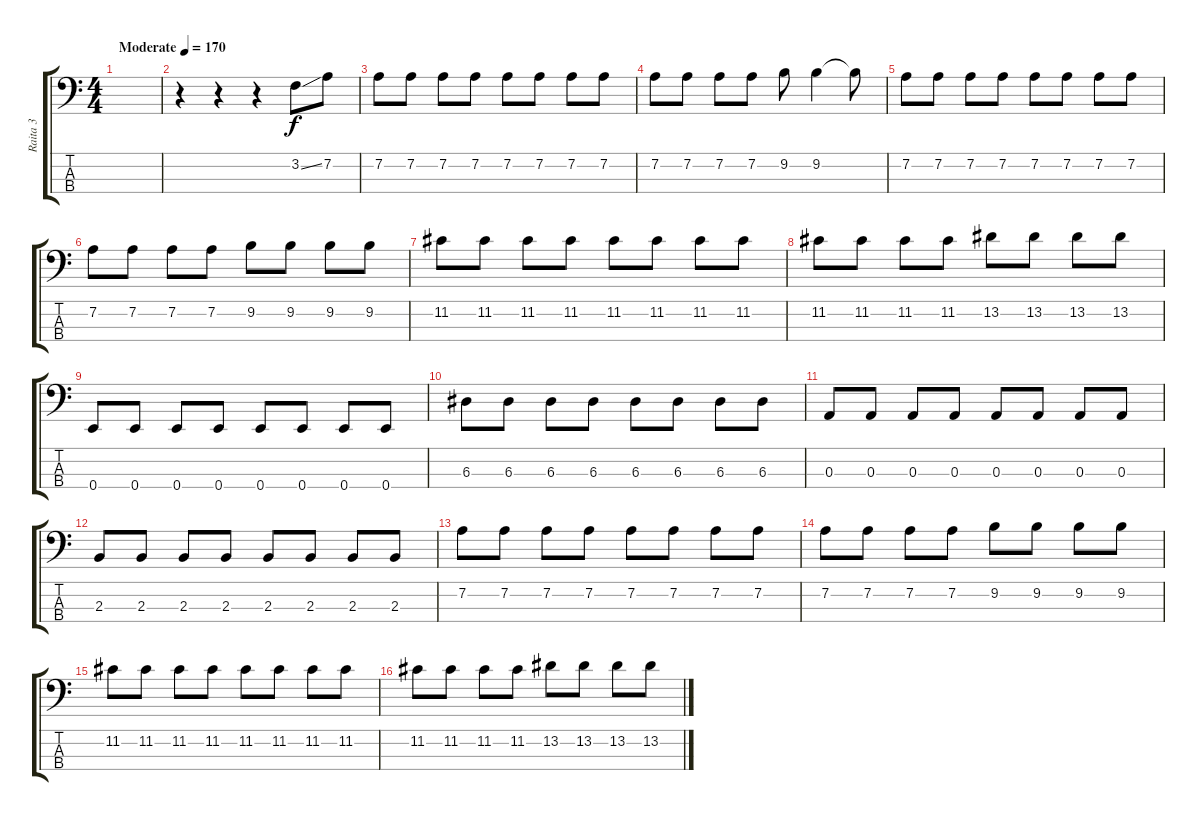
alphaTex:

\track ("Raita 3" "Raita 3") {instrument electricbassfinger}
\staff {score tabs}
\tuning (G2 D2 A1 E1) {hide}
\ts (4 4)
\tempo (170 "Moderate")
\clef f4
\ks c
|
r.4 r.4 r.4 3.2{ss}.8 7.2.8 |
7.2.8 7.2.8 7.2.8 7.2.8 7.2.8 7.2.8 7.2.8 7.2.8 |
7.2.8 7.2.8 7.2.8 7.2.8 9.2.8 9.2.4 9.2{t}.8 |
7.2.8{instrument electricbasspick} 7.2.8 7.2.8 7.2.8 7.2.8 7.2.8 7.2.8 7.2.8 |
7.2.8 7.2.8 7.2.8 7.2.8 9.2.8 9.2.8 9.2.8 9.2.8 |
11.2.8 11.2.8 11.2.8 11.2.8 11.2.8 11.2.8 11.2.8 11.2.8 |
11.2.8 11.2.8 11.2.8 11.2.8 13.2.8 13.2.8 13.2.8 13.2.8 |
0.4.8 0.4.8 0.4.8 0.4.8 0.4.8 0.4.8 0.4.8 0.4.8 |
6.3.8 6.3.8 6.3.8 6.3.8 6.3.8 6.3.8 6.3.8 6.3.8 |
0.3.8 0.3.8 0.3.8 0.3.8 0.3.8 0.3.8 0.3.8 0.3.8 |
2.3.8 2.3.8 2.3.8 2.3.8 2.3.8 2.3.8 2.3.8 2.3.8 |
7.2.8{instrument electricbasspick} 7.2.8 7.2.8 7.2.8 7.2.8 7.2.8 7.2.8 7.2.8 |
7.2.8 7.2.8 7.2.8 7.2.8 9.2.8 9.2.8 9.2.8 9.2.8 |
11.2.8 11.2.8 11.2.8 11.2.8 11.2.8 11.2.8 11.2.8 11.2.8 |
11.2.8 11.2.8 11.2.8 11.2.8 13.2.8 13.2.8 13.2.8 13.2.8
